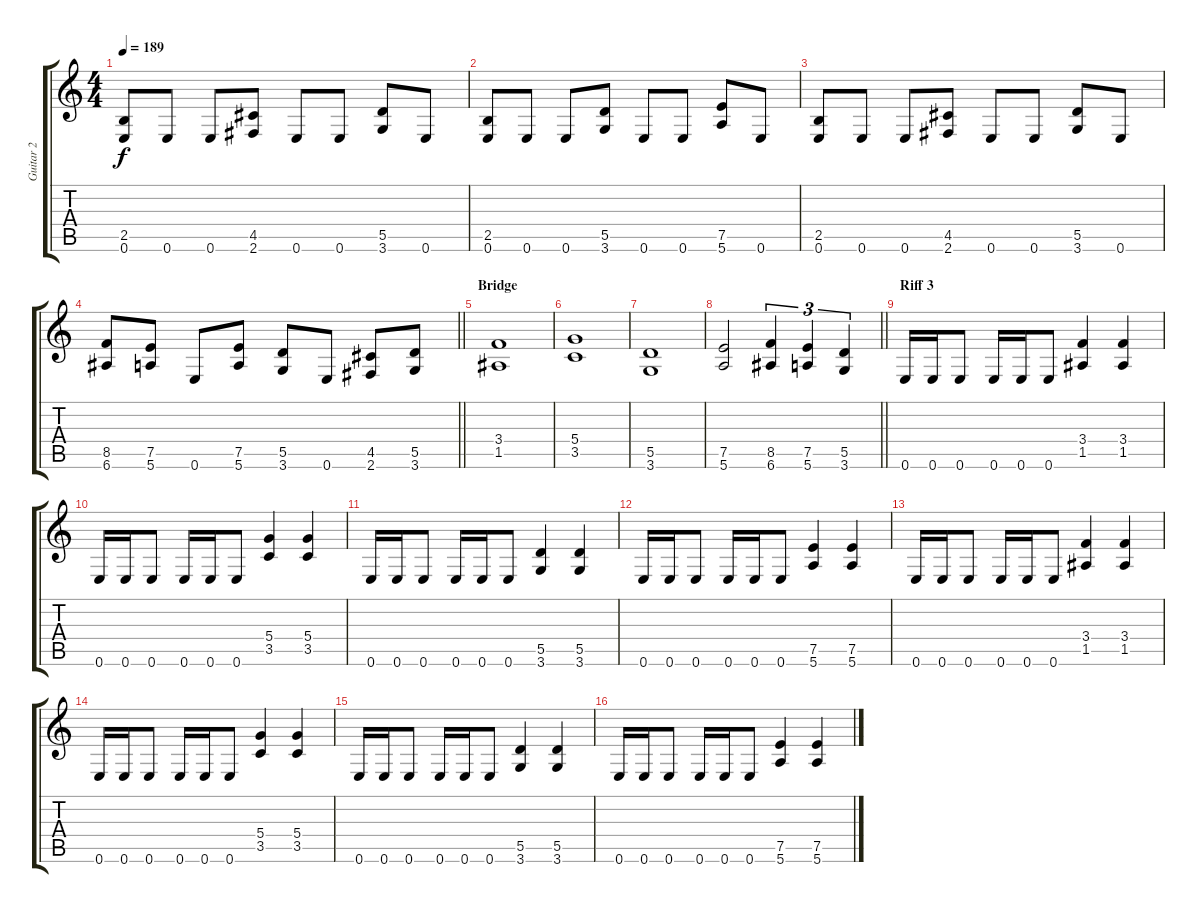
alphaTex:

\track ("Guitar 2" "Guitar 2") {instrument overdrivenguitar}
\staff {score tabs}
\tuning (E4 B3 G3 D3 A2 E2) {hide}
\ts (4 4)
\tempo 189
\clef g2
\ks c
(2.5 0.6).8{dy f} 0.6.8 0.6.8 (4.5 2.6).8 0.6.8 0.6.8 (5.5 3.6).8 0.6.8 |
(2.5 0.6).8 0.6.8 0.6.8 (5.5 3.6).8 0.6.8 0.6.8 (7.5 5.6).8 0.6.8 |
(2.5 0.6).8 0.6.8 0.6.8 (4.5 2.6).8 0.6.8 0.6.8 (5.5 3.6).8 0.6.8 |
\barLineRight lightlight
(8.5 6.6).8 (7.5 5.6).8 0.6.8 (7.5 5.6).8 (5.5 3.6).8 0.6.8 (4.5 2.6).8 (5.5 3.6).8 |
\section ("" "Bridge")
(3.4 1.5).1 |
(5.4 3.5).1 |
(5.5 3.6).1 |
\barLineRight lightlight
(7.5 5.6).2 (8.5 6.6).4{tu (3 2)} (7.5 5.6).4{tu (3 2)} (5.5 3.6).4{tu (3 2)} |
\section ("" "Riff 3")
0.6.16 0.6.16 0.6.8 0.6.16 0.6.16 0.6.8 (3.4 1.5).4 (3.4 1.5).4 |
0.6.16 0.6.16 0.6.8 0.6.16 0.6.16 0.6.8 (5.4 3.5).4 (5.4 3.5).4 |
0.6.16 0.6.16 0.6.8 0.6.16 0.6.16 0.6.8 (5.5 3.6).4 (5.5 3.6).4 |
0.6.16 0.6.16 0.6.8 0.6.16 0.6.16 0.6.8 (7.5 5.6).4 (7.5 5.6).4 |
0.6.16 0.6.16 0.6.8 0.6.16 0.6.16 0.6.8 (3.4 1.5).4 (3.4 1.5).4 |
0.6.16 0.6.16 0.6.8 0.6.16 0.6.16 0.6.8 (5.4 3.5).4 (5.4 3.5).4 |
0.6.16 0.6.16 0.6.8 0.6.16 0.6.16 0.6.8 (5.5 3.6).4 (5.5 3.6).4 |
0.6.16 0.6.16 0.6.8 0.6.16 0.6.16 0.6.8 (7.5 5.6).4 (7.5 5.6).4
